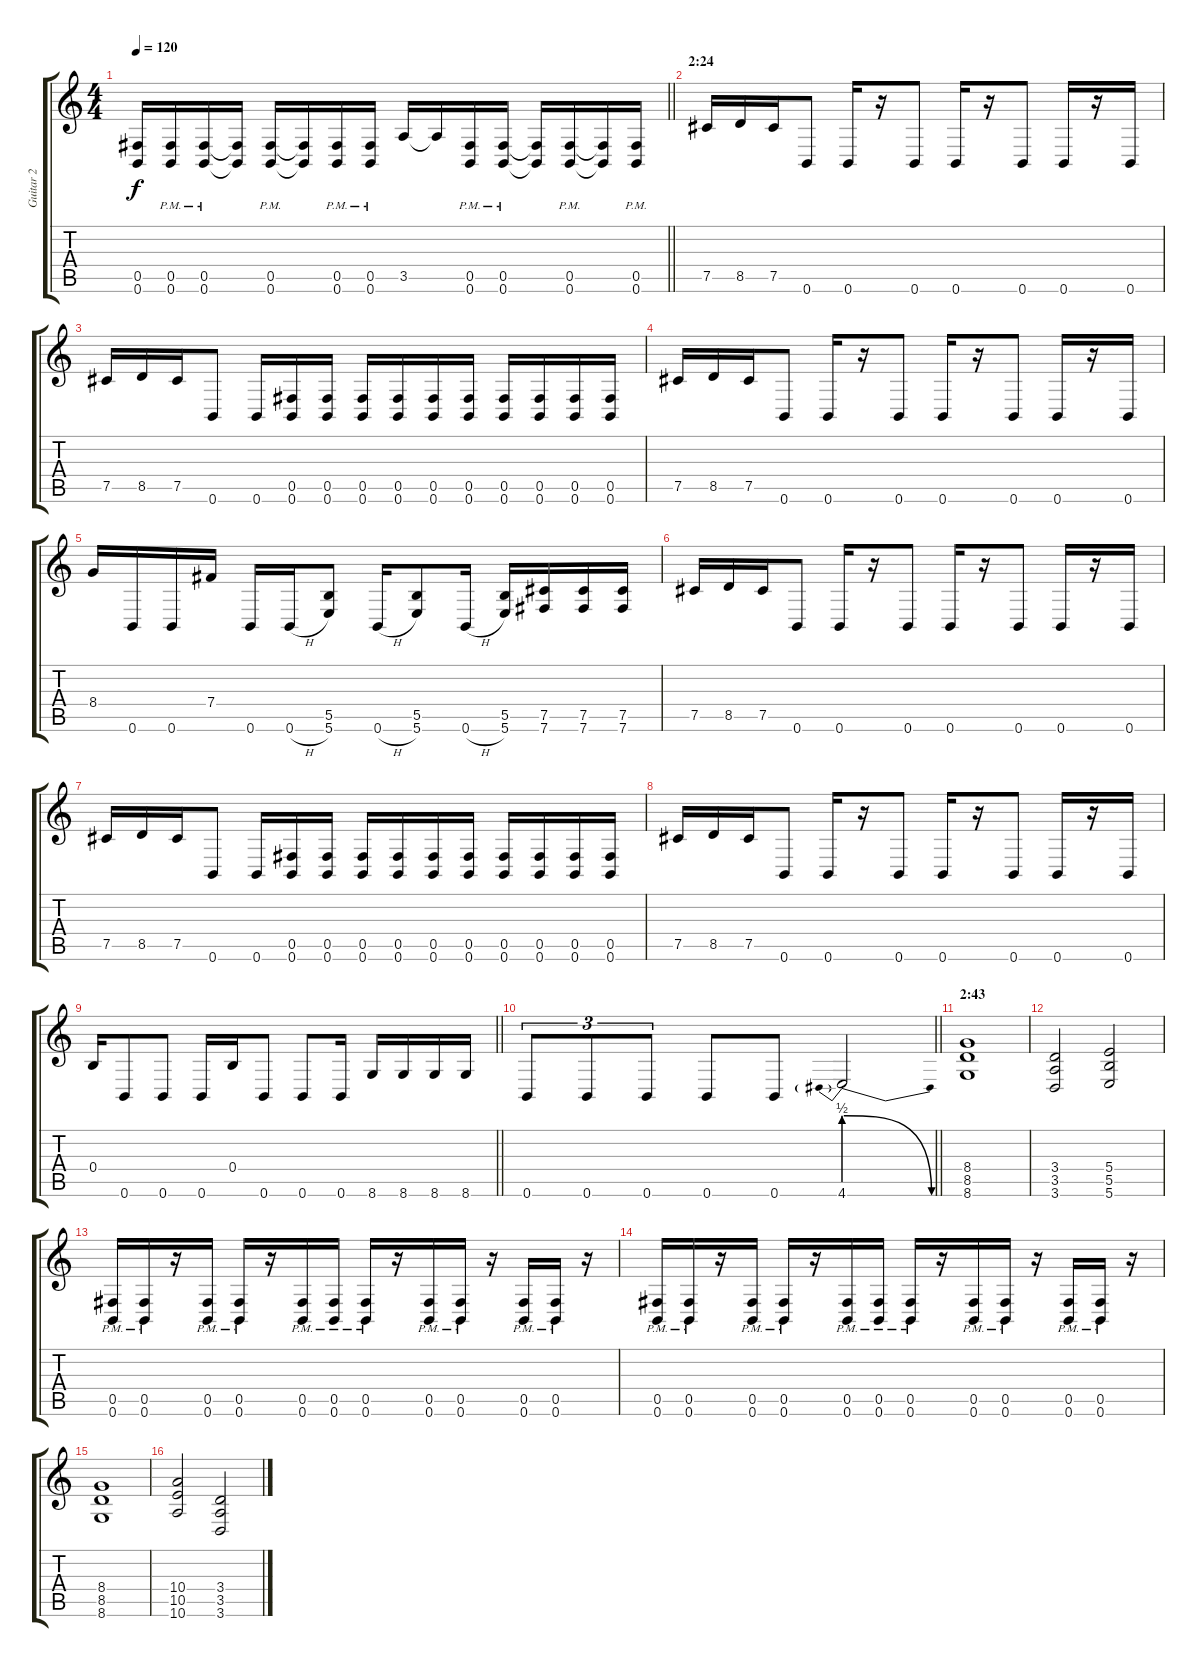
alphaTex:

\track ("Guitar 2" "Guitar 2") {instrument distortionguitar}
\staff {score tabs}
\tuning (Db4 Ab3 E3 B2 Gb2 B1) {hide}
\ts (4 4)
\tempo 120
\clef g2
\barLineRight lightlight
\ks c
(0.5{t} 0.6{t}).16{dy f} (0.5{pm} 0.6{pm}).16 (0.5{pm} 0.6{pm}).16 (0.5{t} 0.6{t}).16 (0.5{pm} 0.6{pm}).16 (0.5{t} 0.6{t}).16 (0.5{pm} 0.6{pm}).16 (0.5{pm} 0.6{pm}).16 3.5.16 3.5{t}.16 (0.5{pm} 0.6{pm}).16 (0.5{pm} 0.6{pm}).16 (0.5{t} 0.6{t}).16 (0.5{pm} 0.6{pm}).16 (0.5{t} 0.6{t}).16 (0.5{pm} 0.6{pm}).16 |
\section ("" "2:24")
7.5.16 8.5.16 7.5.16 0.6.8 0.6.16 r.16 0.6.8 0.6.16 r.16 0.6.8 0.6.16 r.16 0.6.16 |
7.5.16 8.5.16 7.5.16 0.6.8 0.6.16 (0.5 0.6).16 (0.5 0.6).16 (0.5 0.6).16 (0.5 0.6).16 (0.5 0.6).16 (0.5 0.6).16 (0.5 0.6).16 (0.5 0.6).16 (0.5 0.6).16 (0.5 0.6).16 |
7.5.16 8.5.16 7.5.16 0.6.8 0.6.16 r.16 0.6.8 0.6.16 r.16 0.6.8 0.6.16 r.16 0.6.16 |
8.4.16 0.6.16 0.6.16 7.4.16 0.6.16 0.6{h}.16 (5.5 5.6).8 0.6{h}.16 (5.5 5.6).8 0.6{h}.16 (5.5 5.6).16 (7.5 7.6).16 (7.5 7.6).16 (7.5 7.6).16 |
7.5.16 8.5.16 7.5.16 0.6.8 0.6.16 r.16 0.6.8 0.6.16 r.16 0.6.8 0.6.16 r.16 0.6.16 |
7.5.16 8.5.16 7.5.16 0.6.8 0.6.16 (0.5 0.6).16 (0.5 0.6).16 (0.5 0.6).16 (0.5 0.6).16 (0.5 0.6).16 (0.5 0.6).16 (0.5 0.6).16 (0.5 0.6).16 (0.5 0.6).16 (0.5 0.6).16 |
7.5.16 8.5.16 7.5.16 0.6.8 0.6.16 r.16 0.6.8 0.6.16 r.16 0.6.8 0.6.16 r.16 0.6.16 |
\barLineRight lightlight
0.4.16 0.6.8 0.6.8 0.6.16 0.4.16 0.6.8 0.6.8 0.6.16 8.6.16 8.6.16 8.6.16 8.6.16 |
\barLineRight lightlight
0.6.8{tu (3 2)} 0.6.8{tu (3 2)} 0.6.8{tu (3 2)} 0.6.8 0.6.8 4.6{be (prebendrelease 0 2 60 0)}.2 |
\section ("" "2:43")
(8.4 8.5 8.6).1 |
(3.4 3.5 3.6).2 (5.4 5.5 5.6).2 |
(0.5{pm} 0.6{pm}).16 (0.5{pm} 0.6{pm}).16 r.16 (0.5{pm} 0.6{pm}).16 (0.5{pm} 0.6{pm}).16 r.16 (0.5{pm} 0.6{pm}).16 (0.5{pm} 0.6{pm}).16 (0.5{pm} 0.6{pm}).16 r.16 (0.5{pm} 0.6{pm}).16 (0.5{pm} 0.6{pm}).16 r.16 (0.5{pm} 0.6{pm}).16 (0.5{pm} 0.6{pm}).16 r.16 |
(0.5{pm} 0.6{pm}).16 (0.5{pm} 0.6{pm}).16 r.16 (0.5{pm} 0.6{pm}).16 (0.5{pm} 0.6{pm}).16 r.16 (0.5{pm} 0.6{pm}).16 (0.5{pm} 0.6{pm}).16 (0.5{pm} 0.6{pm}).16 r.16 (0.5{pm} 0.6{pm}).16 (0.5{pm} 0.6{pm}).16 r.16 (0.5{pm} 0.6{pm}).16 (0.5{pm} 0.6{pm}).16 r.16 |
(8.4 8.5 8.6).1 |
(10.4 10.5 10.6).2 (3.4 3.5 3.6).2
